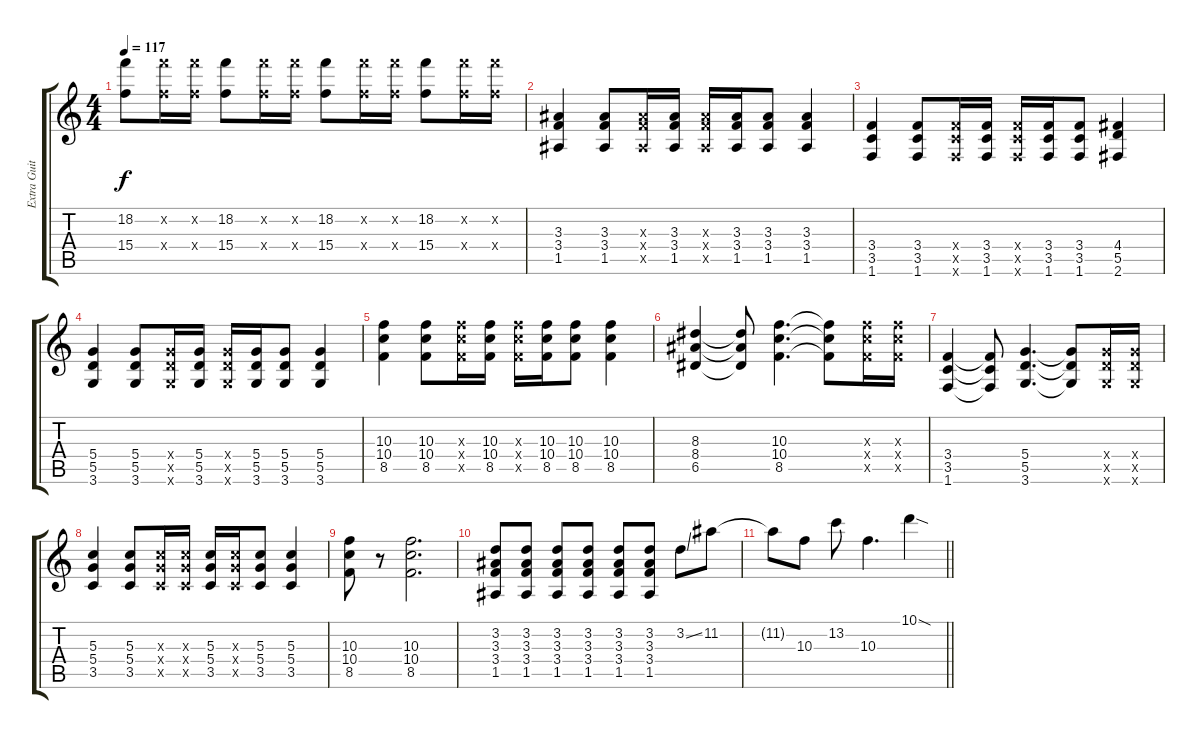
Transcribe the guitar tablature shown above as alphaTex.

\track ("Extra Guitar : Hirasawa Yui - Chan" "Extra Guit") {instrument overdrivenguitar}
\staff {score tabs}
\tuning (E4 B3 G3 D3 A2 E2) {hide}
\ts (4 4)
\tempo 117
\clef g2
\ks c
(18.2 15.4).8{dy f} (18.2{x} 15.4{x}).16 (18.2{x} 15.4{x}).16 (18.2 15.4).8 (18.2{x} 15.4{x}).16 (18.2{x} 15.4{x}).16 (18.2 15.4).8 (18.2{x} 15.4{x}).16 (18.2{x} 15.4{x}).16 (18.2 15.4).8 (18.2{x} 15.4{x}).16 (18.2{x} 15.4{x}).16 |
(3.3 3.4 1.5).4 (3.3 3.4 1.5).8 (3.3{x} 3.4{x} 1.5{x}).16 (3.3 3.4 1.5).16 (3.3{x} 3.4{x} 1.5{x}).16 (3.3 3.4 1.5).16 (3.3 3.4 1.5).8 (3.3 3.4 1.5).4 |
(3.4 3.5 1.6).4 (3.4 3.5 1.6).8 (3.4{x} 3.5{x} 1.6{x}).16 (3.4 3.5 1.6).16 (3.4{x} 3.5{x} 1.6{x}).16 (3.4 3.5 1.6).16 (3.4 3.5 1.6).8 (4.4 5.5 2.6).4 |
(5.4 5.5 3.6).4 (5.4 5.5 3.6).8 (5.4{x} 5.5{x} 3.6{x}).16 (5.4 5.5 3.6).16 (5.4{x} 5.5{x} 3.6{x}).16 (5.4 5.5 3.6).16 (5.4 5.5 3.6).8 (5.4 5.5 3.6).4 |
(10.3 10.4 8.5).4 (10.3 10.4 8.5).8 (10.3{x} 10.4{x} 8.5{x}).16 (10.3 10.4 8.5).16 (10.3{x} 10.4{x} 8.5{x}).16 (10.3 10.4 8.5).16 (10.3 10.4 8.5).8 (10.3 10.4 8.5).4 |
(8.3 8.4 6.5).4 (8.3{t} 8.4{t} 6.5{t}).8 (10.3 10.4 8.5).4{d} (10.3{t} 10.4{t} 8.5{t}).8 (10.3{x} 10.4{x} 8.5{x}).16 (10.3{x} 10.4{x} 8.5{x}).16 |
(3.4 3.5 1.6).4 (3.4{t} 3.5{t} 1.6{t}).8 (5.4 5.5 3.6).4{d} (5.4{t} 5.5{t} 3.6{t}).8 (5.4{x} 5.5{x} 3.6{x}).16 (5.4{x} 5.5{x} 3.6{x}).16 |
(5.3 5.4 3.5).4 (5.3 5.4 3.5).8 (5.3{x} 5.4{x} 3.5{x}).16 (5.3{x} 5.4{x} 3.5{x}).16 (5.3 5.4 3.5).16 (5.3{x} 5.4{x} 3.5{x}).16 (5.3 5.4 3.5).8 (5.3 5.4 3.5).4 |
(10.3 10.4 8.5).8 r.8 (10.3 10.4 8.5).2{d} |
(3.2 3.3 3.4 1.5).8 (3.2 3.3 3.4 1.5).8 (3.2 3.3 3.4 1.5).8 (3.2 3.3 3.4 1.5).8 (3.2 3.3 3.4 1.5).8 (3.2 3.3 3.4 1.5).8 3.2{ss}.8 11.2.8 |
\barLineRight lightlight
11.2{t}.8 10.3.8 13.2.8 10.3.4{d} 10.1{sod}.4
